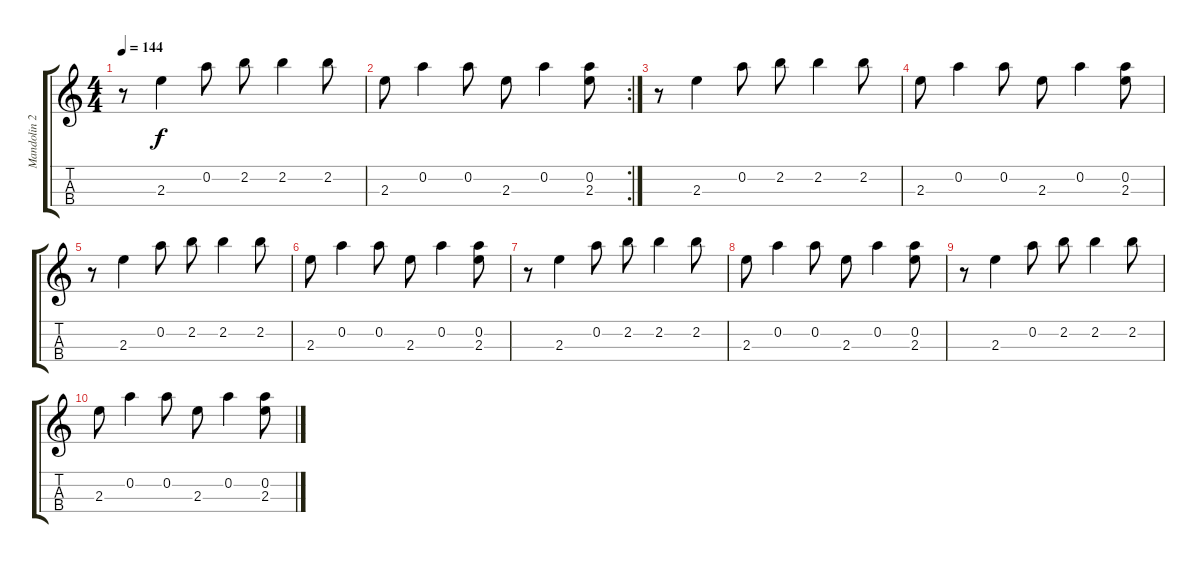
\track ("Mandolin 2" "Mandolin 2") {instrument banjo}
\staff {score tabs}
\tuning (E5 A4 D4 G3) {hide}
\displaytranspose 12
\ts (4 4)
\tempo 144
\clef g2
\ks c
r.8{dy f} 2.3.4 0.2.8 2.2.8 2.2.4 2.2.8 |
\rc 2
2.3.8 0.2.4 0.2.8 2.3.8 0.2.4 (0.2 2.3).8 |
r.8 2.3.4 0.2.8 2.2.8 2.2.4 2.2.8 |
2.3.8 0.2.4 0.2.8 2.3.8 0.2.4 (0.2 2.3).8 |
r.8 2.3.4 0.2.8 2.2.8 2.2.4 2.2.8 |
2.3.8 0.2.4 0.2.8 2.3.8 0.2.4 (0.2 2.3).8 |
r.8 2.3.4 0.2.8 2.2.8 2.2.4 2.2.8 |
2.3.8 0.2.4 0.2.8 2.3.8 0.2.4 (0.2 2.3).8 |
r.8 2.3.4 0.2.8 2.2.8 2.2.4 2.2.8 |
2.3.8 0.2.4 0.2.8 2.3.8 0.2.4 (0.2 2.3).8
